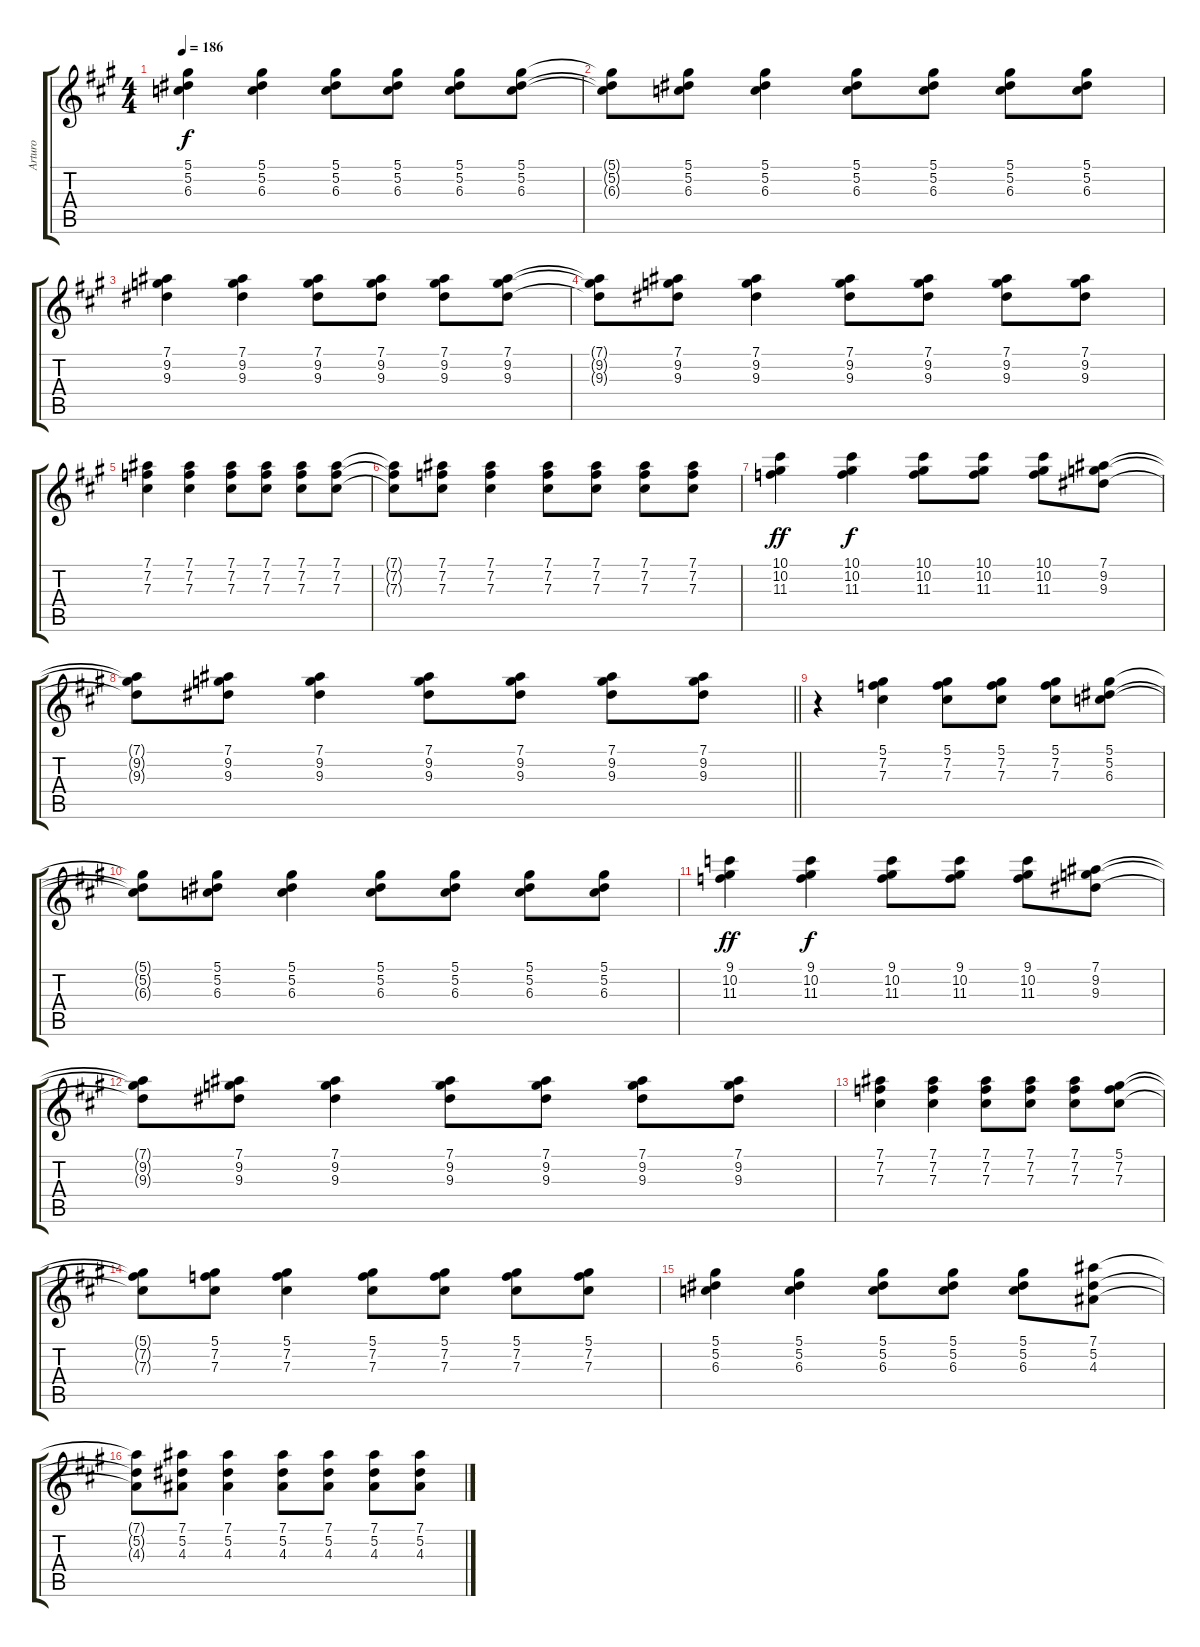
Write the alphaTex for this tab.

\track ("Arturo" "Arturo") {instrument distortionguitar}
\staff {score tabs}
\tuning (Eb4 Bb3 Gb3 Db3 Ab2 Eb2) {hide}
\ts (4 4)
\tempo 186
\clef g2
\ks a
(5.1 5.2 6.3).4{dy f} (5.1 5.2 6.3).4 (5.1 5.2 6.3).8 (5.1 5.2 6.3).8 (5.1 5.2 6.3).8 (5.1 5.2 6.3).8 |
(5.1{t} 5.2{t} 6.3{t}).8 (5.1 5.2 6.3).8 (5.1 5.2 6.3).4 (5.1 5.2 6.3).8 (5.1 5.2 6.3).8 (5.1 5.2 6.3).8 (5.1 5.2 6.3).8 |
(7.1 9.2 9.3).4 (7.1 9.2 9.3).4 (7.1 9.2 9.3).8 (7.1 9.2 9.3).8 (7.1 9.2 9.3).8 (7.1 9.2 9.3).8 |
(7.1{t} 9.2{t} 9.3{t}).8 (7.1 9.2 9.3).8 (7.1 9.2 9.3).4 (7.1 9.2 9.3).8 (7.1 9.2 9.3).8 (7.1 9.2 9.3).8 (7.1 9.2 9.3).8 |
(7.1 7.2 7.3).4 (7.1 7.2 7.3).4 (7.1 7.2 7.3).8 (7.1 7.2 7.3).8 (7.1 7.2 7.3).8 (7.1 7.2 7.3).8 |
(7.1{t} 7.2{t} 7.3{t}).8 (7.1 7.2 7.3).8 (7.1 7.2 7.3).4 (7.1 7.2 7.3).8 (7.1 7.2 7.3).8 (7.1 7.2 7.3).8 (7.1 7.2 7.3).8 |
(10.1 10.2 11.3).4{dy ff} (10.1 10.2 11.3).4{dy f} (10.1 10.2 11.3).8 (10.1 10.2 11.3).8 (10.1 10.2 11.3).8 (7.1 9.2 9.3).8 |
\barLineRight lightlight
(7.1{t} 9.2{t} 9.3{t}).8 (7.1 9.2 9.3).8 (7.1 9.2 9.3).4 (7.1 9.2 9.3).8 (7.1 9.2 9.3).8 (7.1 9.2 9.3).8 (7.1 9.2 9.3).8 |
r.4 (5.1 7.2 7.3).4 (5.1 7.2 7.3).8 (5.1 7.2 7.3).8 (5.1 7.2 7.3).8 (5.1 5.2 6.3).8 |
(5.1{t} 5.2{t} 6.3{t}).8 (5.1 5.2 6.3).8 (5.1 5.2 6.3).4 (5.1 5.2 6.3).8 (5.1 5.2 6.3).8 (5.1 5.2 6.3).8 (5.1 5.2 6.3).8 |
(9.1 10.2 11.3).4{dy ff} (9.1 10.2 11.3).4{dy f} (9.1 10.2 11.3).8 (9.1 10.2 11.3).8 (9.1 10.2 11.3).8 (7.1 9.2 9.3).8 |
(7.1{t} 9.2{t} 9.3{t}).8 (7.1 9.2 9.3).8 (7.1 9.2 9.3).4 (7.1 9.2 9.3).8 (7.1 9.2 9.3).8 (7.1 9.2 9.3).8 (7.1 9.2 9.3).8 |
(7.1 7.2 7.3).4 (7.1 7.2 7.3).4 (7.1 7.2 7.3).8 (7.1 7.2 7.3).8 (7.1 7.2 7.3).8 (5.1 7.2 7.3).8 |
(5.1{t} 7.2{t} 7.3{t}).8 (5.1 7.2 7.3).8 (5.1 7.2 7.3).4 (5.1 7.2 7.3).8 (5.1 7.2 7.3).8 (5.1 7.2 7.3).8 (5.1 7.2 7.3).8 |
(5.1 5.2 6.3).4 (5.1 5.2 6.3).4 (5.1 5.2 6.3).8 (5.1 5.2 6.3).8 (5.1 5.2 6.3).8 (7.1 5.2 4.3).8 |
(7.1{t} 5.2{t} 4.3{t}).8 (7.1 5.2 4.3).8 (7.1 5.2 4.3).4 (7.1 5.2 4.3).8 (7.1 5.2 4.3).8 (7.1 5.2 4.3).8 (7.1 5.2 4.3).8
